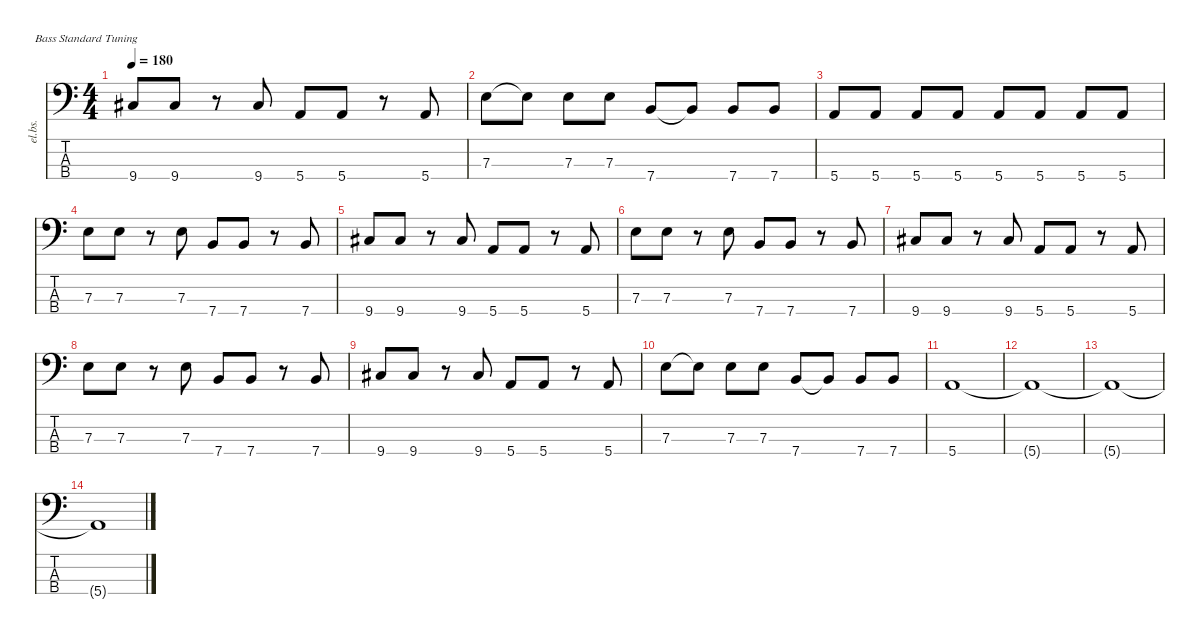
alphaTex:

\defaultSystemsLayout 4
\hideDynamics
\bracketExtendMode nobrackets
\otherSystemsTrackNameOrientation horizontal
\track ("Bass" "el.bs.") {instrument electricbasspick}
\staff {score tabs}
\tuning (G2 D2 A1 E1)
\ts (4 4)
\tempo 180
\clef f4
\ks c
9.4{acc #}.8{dy f beam Up} 9.4{acc #}.8{beam Up} r.8{beam Up} 9.4{acc #}.8{beam Up} 5.4.8{beam Up} 5.4.8{beam Up} r.8{beam Up} 5.4.8{beam Up} |
7.3.8{beam Down} 7.3{t}.8{beam Down} 7.3.8{beam Down} 7.3.8{beam Down} 7.4.8{beam Up} 7.4{t}.8{beam Up} 7.4.8{beam Up} 7.4.8{beam Up} |
5.4.8{beam Up} 5.4.8{beam Up} 5.4.8{beam Up} 5.4.8{beam Up} 5.4.8{beam Up} 5.4.8{beam Up} 5.4.8{beam Up} 5.4.8{beam Up} |
7.3.8{beam Down} 7.3.8{beam Down} r.8{beam Down} 7.3.8{beam Down} 7.4.8{beam Up} 7.4.8{beam Up} r.8{beam Up} 7.4.8{beam Up} |
9.4{acc #}.8{beam Up} 9.4{acc #}.8{beam Up} r.8{beam Up} 9.4{acc #}.8{beam Up} 5.4.8{beam Up} 5.4.8{beam Up} r.8{beam Up} 5.4.8{beam Up} |
7.3.8{beam Down} 7.3.8{beam Down} r.8{beam Down} 7.3.8{beam Down} 7.4.8{beam Up} 7.4.8{beam Up} r.8{beam Up} 7.4.8{beam Up} |
9.4{acc #}.8{beam Up} 9.4{acc #}.8{beam Up} r.8{beam Up} 9.4{acc #}.8{beam Up} 5.4.8{beam Up} 5.4.8{beam Up} r.8{beam Up} 5.4.8{beam Up} |
7.3.8{beam Down} 7.3.8{beam Down} r.8{beam Down} 7.3.8{beam Down} 7.4.8{beam Up} 7.4.8{beam Up} r.8{beam Up} 7.4.8{beam Up} |
9.4{acc #}.8{beam Up} 9.4{acc #}.8{beam Up} r.8{beam Up} 9.4{acc #}.8{beam Up} 5.4.8{beam Up} 5.4.8{beam Up} r.8{beam Up} 5.4.8{beam Up} |
7.3.8{beam Down} 7.3{t}.8{beam Down} 7.3.8{beam Down} 7.3.8{beam Down} 7.4.8{beam Up} 7.4{t}.8{beam Up} 7.4.8{beam Up} 7.4.8{beam Up} |
5.4.1{beam Up} |
5.4{t}.1{beam Up} |
5.4{t}.1{beam Up} |
5.4{t}.1{beam Up}
